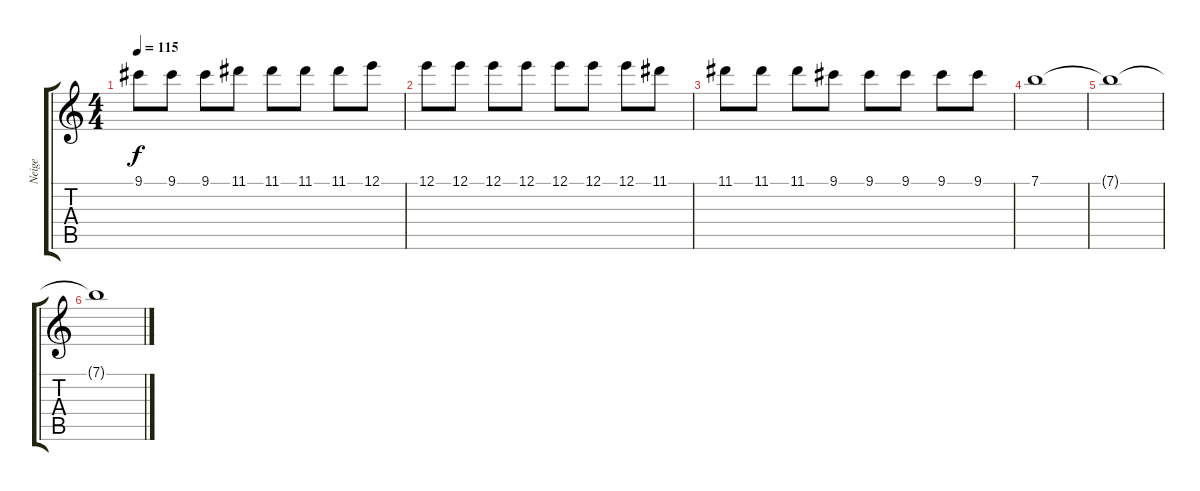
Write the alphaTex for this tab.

\track ("Neige" "Neige") {instrument acousticguitarsteel}
\staff {score tabs}
\tuning (E4 B3 G3 D3 A2 E2) {hide}
\ts (4 4)
\tempo 115
\clef g2
\ks c
9.1.8{dy f} 9.1.8 9.1.8 11.1.8 11.1.8 11.1.8 11.1.8 12.1.8 |
12.1.8 12.1.8 12.1.8 12.1.8 12.1.8 12.1.8 12.1.8 11.1.8 |
11.1.8 11.1.8 11.1.8 9.1.8 9.1.8 9.1.8 9.1.8 9.1.8 |
7.1.1{volume 1} |
7.1{t}.1 |
7.1{t}.1
